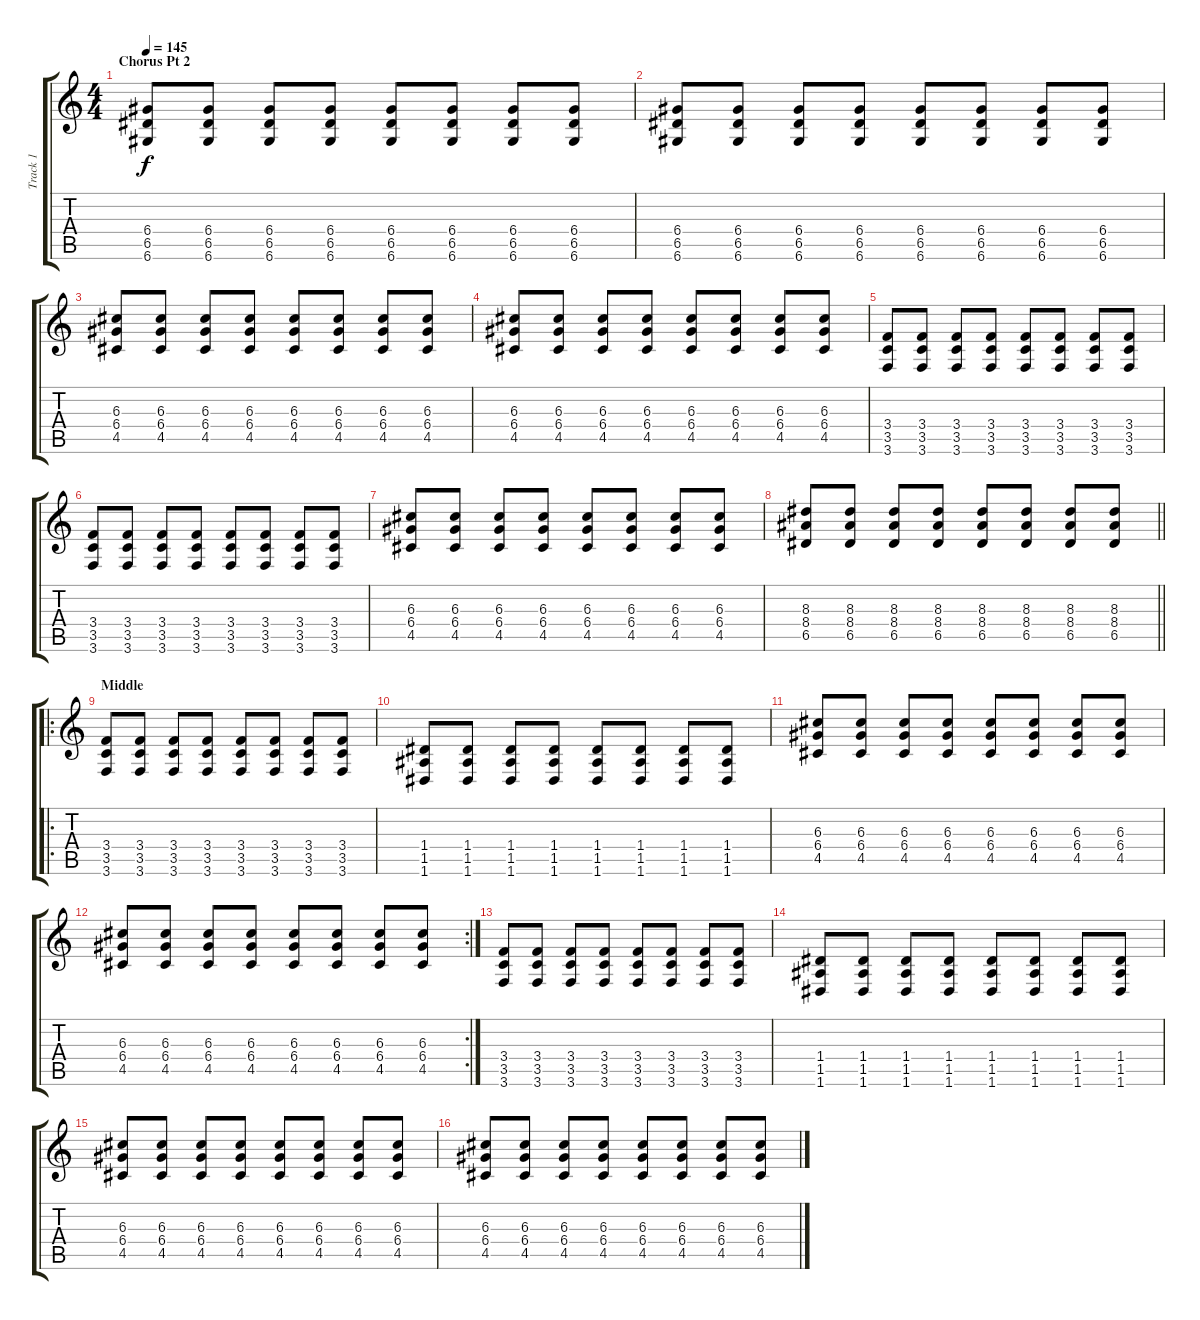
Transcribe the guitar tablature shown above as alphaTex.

\track ("Track 1" "Track 1") {instrument distortionguitar}
\staff {score tabs}
\tuning (E4 B3 G3 D3 A2 D2) {hide}
\ts (4 4)
\section ("" "Chorus Pt 2")
\tempo 145
\clef g2
\ks c
(6.4 6.5 6.6).8{dy f} (6.4 6.5 6.6).8 (6.4 6.5 6.6).8 (6.4 6.5 6.6).8 (6.4 6.5 6.6).8 (6.4 6.5 6.6).8 (6.4 6.5 6.6).8 (6.4 6.5 6.6).8 |
(6.4 6.5 6.6).8 (6.4 6.5 6.6).8 (6.4 6.5 6.6).8 (6.4 6.5 6.6).8 (6.4 6.5 6.6).8 (6.4 6.5 6.6).8 (6.4 6.5 6.6).8 (6.4 6.5 6.6).8 |
(6.3 6.4 4.5).8 (6.3 6.4 4.5).8 (6.3 6.4 4.5).8 (6.3 6.4 4.5).8 (6.3 6.4 4.5).8 (6.3 6.4 4.5).8 (6.3 6.4 4.5).8 (6.3 6.4 4.5).8 |
(6.3 6.4 4.5).8 (6.3 6.4 4.5).8 (6.3 6.4 4.5).8 (6.3 6.4 4.5).8 (6.3 6.4 4.5).8 (6.3 6.4 4.5).8 (6.3 6.4 4.5).8 (6.3 6.4 4.5).8 |
(3.4 3.5 3.6).8 (3.4 3.5 3.6).8 (3.4 3.5 3.6).8 (3.4 3.5 3.6).8 (3.4 3.5 3.6).8 (3.4 3.5 3.6).8 (3.4 3.5 3.6).8 (3.4 3.5 3.6).8 |
(3.4 3.5 3.6).8 (3.4 3.5 3.6).8 (3.4 3.5 3.6).8 (3.4 3.5 3.6).8 (3.4 3.5 3.6).8 (3.4 3.5 3.6).8 (3.4 3.5 3.6).8 (3.4 3.5 3.6).8 |
(6.3 6.4 4.5).8 (6.3 6.4 4.5).8 (6.3 6.4 4.5).8 (6.3 6.4 4.5).8 (6.3 6.4 4.5).8 (6.3 6.4 4.5).8 (6.3 6.4 4.5).8 (6.3 6.4 4.5).8 |
\barLineRight lightlight
(8.3 8.4 6.5).8 (8.3 8.4 6.5).8 (8.3 8.4 6.5).8 (8.3 8.4 6.5).8 (8.3 8.4 6.5).8 (8.3 8.4 6.5).8 (8.3 8.4 6.5).8 (8.3 8.4 6.5).8 |
\ro
\section ("" "Middle")
(3.4 3.5 3.6).8 (3.4 3.5 3.6).8 (3.4 3.5 3.6).8 (3.4 3.5 3.6).8 (3.4 3.5 3.6).8 (3.4 3.5 3.6).8 (3.4 3.5 3.6).8 (3.4 3.5 3.6).8 |
(1.4 1.5 1.6).8 (1.4 1.5 1.6).8 (1.4 1.5 1.6).8 (1.4 1.5 1.6).8 (1.4 1.5 1.6).8 (1.4 1.5 1.6).8 (1.4 1.5 1.6).8 (1.4 1.5 1.6).8 |
(6.3 6.4 4.5).8 (6.3 6.4 4.5).8 (6.3 6.4 4.5).8 (6.3 6.4 4.5).8 (6.3 6.4 4.5).8 (6.3 6.4 4.5).8 (6.3 6.4 4.5).8 (6.3 6.4 4.5).8 |
\rc 2
(6.3 6.4 4.5).8 (6.3 6.4 4.5).8 (6.3 6.4 4.5).8 (6.3 6.4 4.5).8 (6.3 6.4 4.5).8 (6.3 6.4 4.5).8 (6.3 6.4 4.5).8 (6.3 6.4 4.5).8 |
(3.4 3.5 3.6).8 (3.4 3.5 3.6).8 (3.4 3.5 3.6).8 (3.4 3.5 3.6).8 (3.4 3.5 3.6).8 (3.4 3.5 3.6).8 (3.4 3.5 3.6).8 (3.4 3.5 3.6).8 |
(1.4 1.5 1.6).8 (1.4 1.5 1.6).8 (1.4 1.5 1.6).8 (1.4 1.5 1.6).8 (1.4 1.5 1.6).8 (1.4 1.5 1.6).8 (1.4 1.5 1.6).8 (1.4 1.5 1.6).8 |
(6.3 6.4 4.5).8 (6.3 6.4 4.5).8 (6.3 6.4 4.5).8 (6.3 6.4 4.5).8 (6.3 6.4 4.5).8 (6.3 6.4 4.5).8 (6.3 6.4 4.5).8 (6.3 6.4 4.5).8 |
(6.3 6.4 4.5).8 (6.3 6.4 4.5).8 (6.3 6.4 4.5).8 (6.3 6.4 4.5).8 (6.3 6.4 4.5).8 (6.3 6.4 4.5).8 (6.3 6.4 4.5).8 (6.3 6.4 4.5).8
